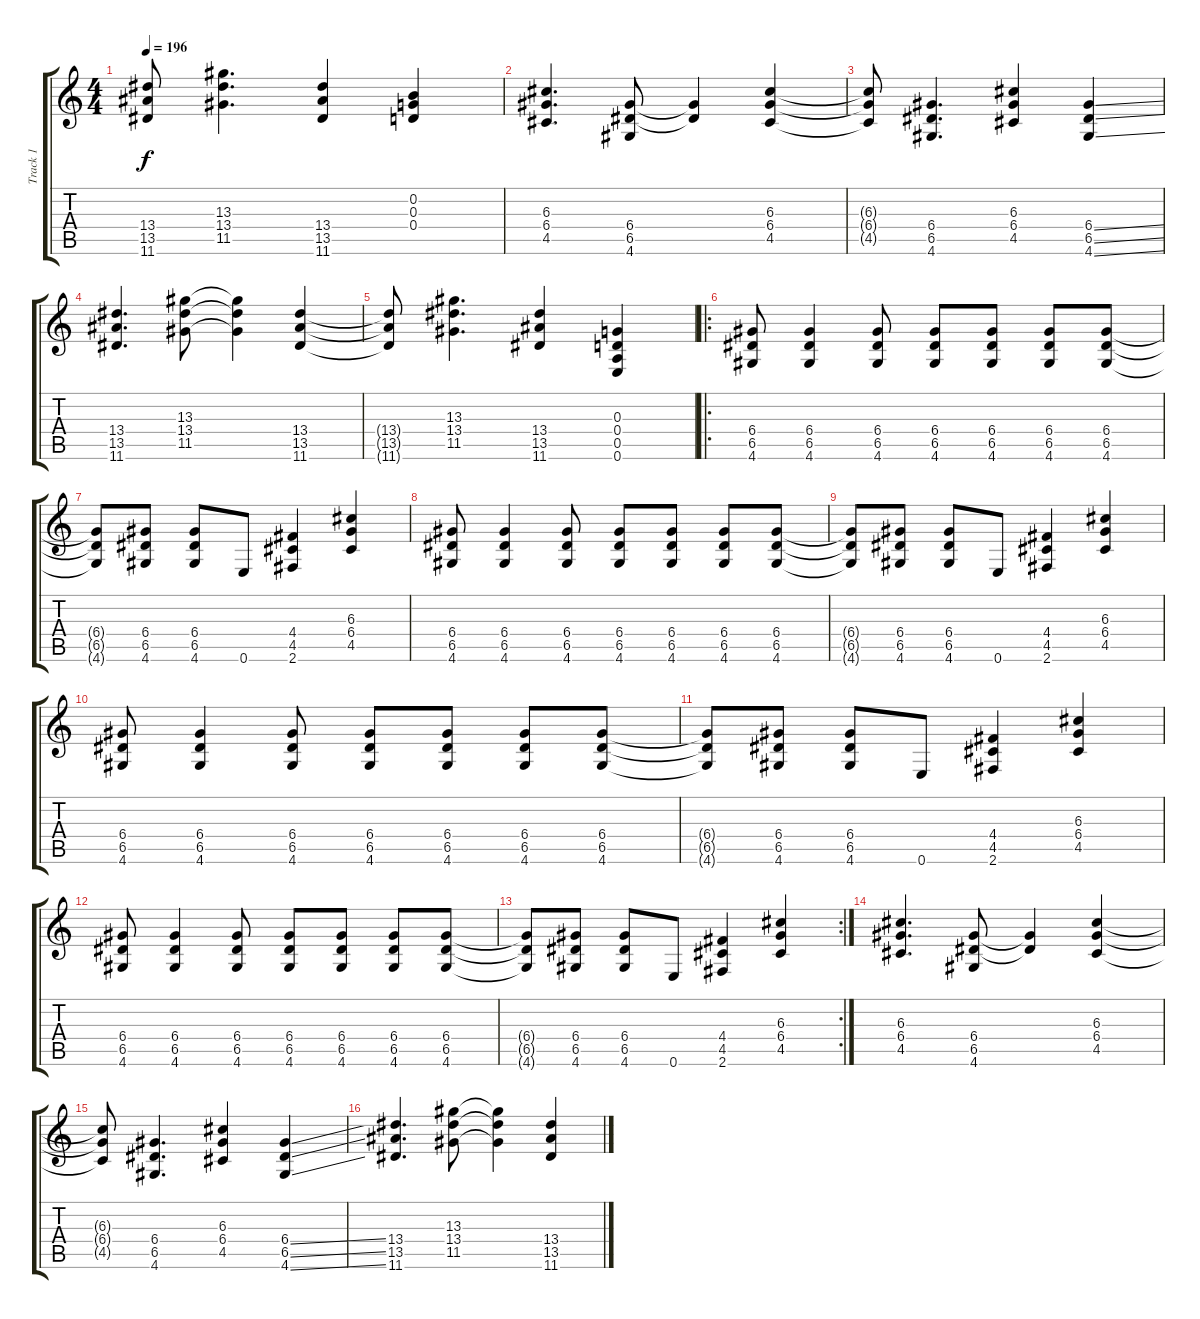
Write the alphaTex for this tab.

\track ("Track 1" "Track 1") {instrument overdrivenguitar}
\staff {score tabs}
\tuning (E4 B3 G3 D3 A2 E2) {hide}
\ts (4 4)
\tempo 196
\clef g2
\ks c
(13.4{t} 13.5{t} 11.6{t}).8{dy f} (13.3 13.4 11.5).4{d} (13.4 13.5 11.6).4 (0.2 0.3 0.4).4 |
(6.3 6.4 4.5).4{d} (6.4 6.5 4.6).8 (6.4{t} 6.5{t}).4 (6.3 6.4 4.5).4 |
(6.3{t} 6.4{t} 4.5{t}).8 (6.4 6.5 4.6).4{d} (6.3 6.4 4.5).4 (6.4{ss} 6.5{ss} 4.6{ss}).4 |
(13.4 13.5 11.6).4{d} (13.3 13.4 11.5).8 (13.3{t} 13.4{t} 11.5{t}).4 (13.4 13.5 11.6).4 |
(13.4{t} 13.5{t} 11.6{t}).8 (13.3 13.4 11.5).4{d} (13.4 13.5 11.6).4 (0.3 0.4 0.5 0.6).4 |
\ro
(6.4 6.5 4.6).8 (6.4 6.5 4.6).4 (6.4 6.5 4.6).8 (6.4 6.5 4.6).8 (6.4 6.5 4.6).8 (6.4 6.5 4.6).8 (6.4 6.5 4.6).8 |
(6.4{t} 6.5{t} 4.6{t}).8 (6.4 6.5 4.6).8 (6.4 6.5 4.6).8 0.6.8 (4.4 4.5 2.6).4 (6.3 6.4 4.5).4 |
(6.4 6.5 4.6).8 (6.4 6.5 4.6).4 (6.4 6.5 4.6).8 (6.4 6.5 4.6).8 (6.4 6.5 4.6).8 (6.4 6.5 4.6).8 (6.4 6.5 4.6).8 |
(6.4{t} 6.5{t} 4.6{t}).8 (6.4 6.5 4.6).8 (6.4 6.5 4.6).8 0.6.8 (4.4 4.5 2.6).4 (6.3 6.4 4.5).4 |
(6.4 6.5 4.6).8 (6.4 6.5 4.6).4 (6.4 6.5 4.6).8 (6.4 6.5 4.6).8 (6.4 6.5 4.6).8 (6.4 6.5 4.6).8 (6.4 6.5 4.6).8 |
(6.4{t} 6.5{t} 4.6{t}).8 (6.4 6.5 4.6).8 (6.4 6.5 4.6).8 0.6.8 (4.4 4.5 2.6).4 (6.3 6.4 4.5).4 |
(6.4 6.5 4.6).8 (6.4 6.5 4.6).4 (6.4 6.5 4.6).8 (6.4 6.5 4.6).8 (6.4 6.5 4.6).8 (6.4 6.5 4.6).8 (6.4 6.5 4.6).8 |
\rc 2
(6.4{t} 6.5{t} 4.6{t}).8 (6.4 6.5 4.6).8 (6.4 6.5 4.6).8 0.6.8 (4.4 4.5 2.6).4 (6.3 6.4 4.5).4 |
(6.3 6.4 4.5).4{d} (6.4 6.5 4.6).8 (6.4{t} 6.5{t}).4 (6.3 6.4 4.5).4 |
(6.3{t} 6.4{t} 4.5{t}).8 (6.4 6.5 4.6).4{d} (6.3 6.4 4.5).4 (6.4{ss} 6.5{ss} 4.6{ss}).4 |
(13.4 13.5 11.6).4{d} (13.3 13.4 11.5).8 (13.3{t} 13.4{t} 11.5{t}).4 (13.4 13.5 11.6).4
